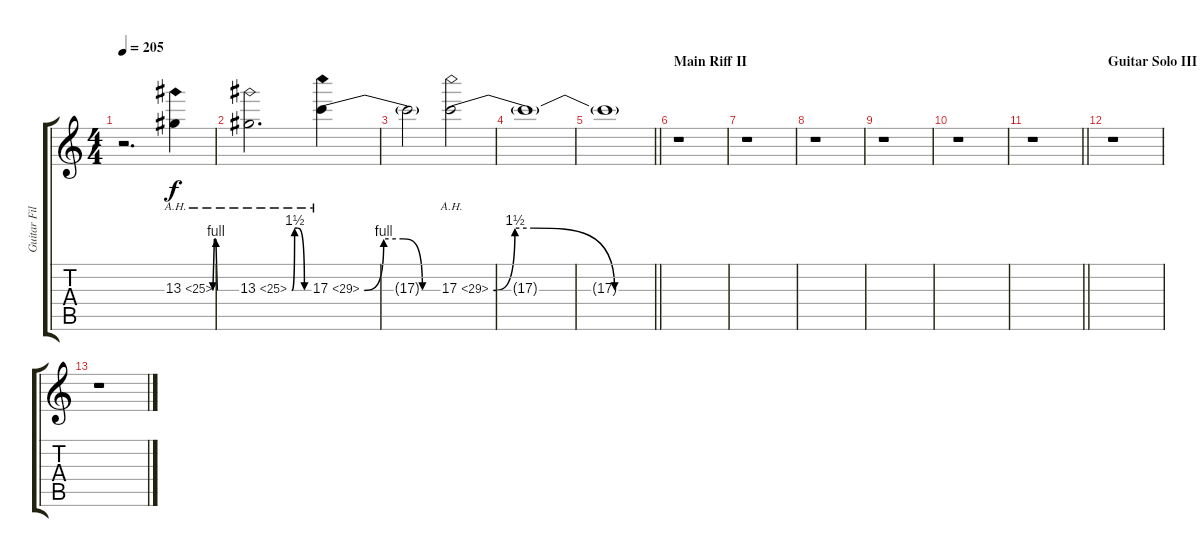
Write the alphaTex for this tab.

\track ("Guitar Fills" "Guitar Fil") {instrument distortionguitar}
\staff {score tabs}
\tuning (E4 B3 G3 D3 A2 E2) {hide}
\ts (4 4)
\tempo 205
\clef g2
\ks c
r.2{d dy f} 13.3{be (custom 0 0 15 4 30 4 45 0 60 0) ah 12}.4 |
13.3{be (custom 0 0 10 6 20 6 45 0 60 0) ah 12}.2{d} 17.3{be (custom 0 0 15 4 30 4 45 0 60 0) ah 12}.4 |
17.3{t}.2 17.3{be (custom 0 0 8 6 15 6 45 0 60 0) ah 12}.2 |
17.3{t}.1 |
\barLineRight lightlight
17.3{t}.1 |
\section ("" "Main Riff II")
r.1 |
r.1 |
r.1 |
r.1 |
r.1 |
\barLineRight lightlight
r.1 |
\section ("" "Guitar Solo III (Mustaine)")
r.1 |
r.1
